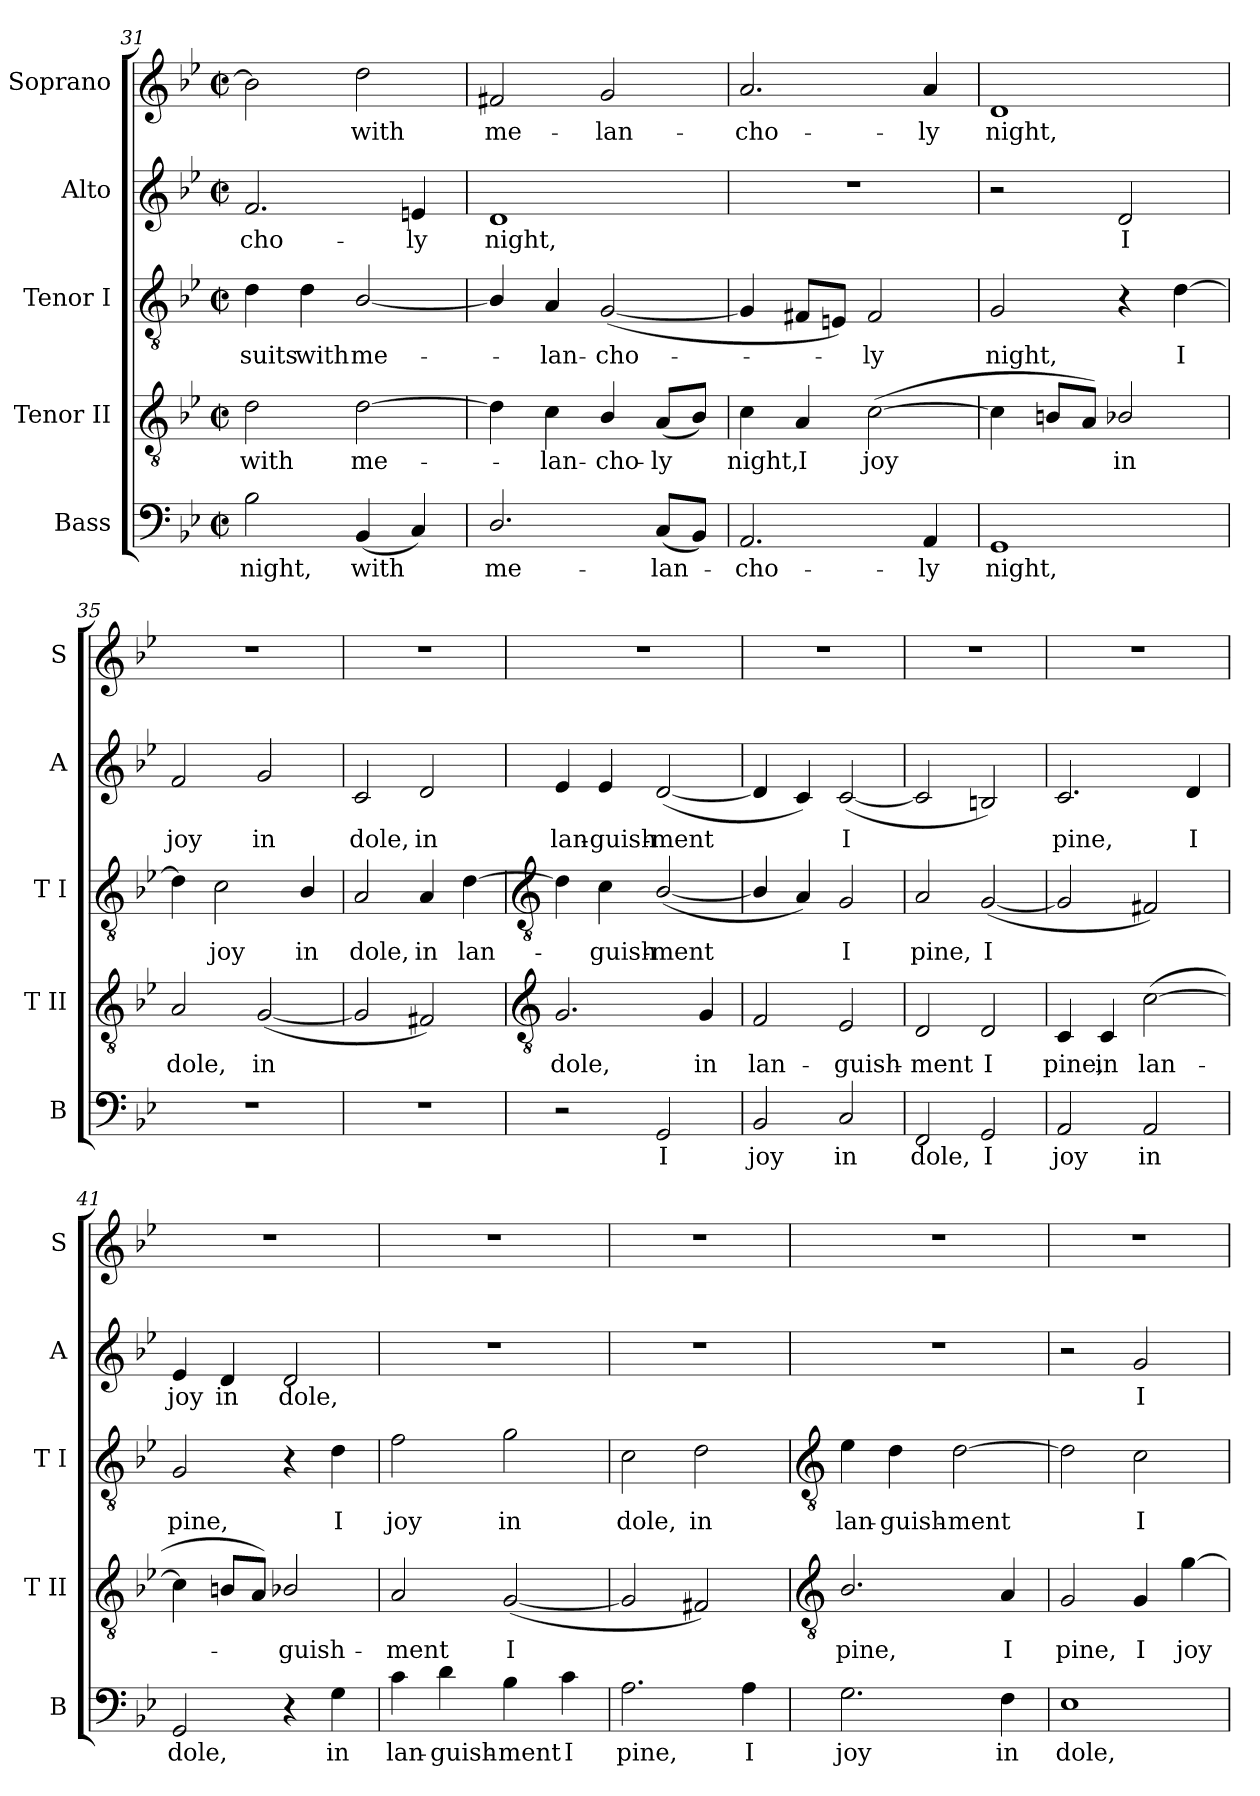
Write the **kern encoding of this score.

**kern	**text	**kern	**text	**kern	**text	**kern	**text	**kern	**text
*part5	*part5	*part4	*part4	*part3	*part3	*part2	*part2	*part1	*part1
*staff5	*staff5	*staff4	*staff4	*staff3	*staff3	*staff2	*staff2	*staff1	*staff1
*I"Bass	*	*I"Tenor II	*	*I"Tenor I	*	*I"Alto	*	*I"Soprano	*
*I'B	*	*I'T II	*	*I'T I	*	*I'A	*	*I'S	*
!!LO:LB:g=z
*clefF4	*	*clefGv2	*	*clefGv2	*	*clefG2	*	*clefG2	*
*k[b-e-]	*	*k[b-e-]	*	*k[b-e-]	*	*k[b-e-]	*	*k[b-e-]	*
*B-:	*	*B-:	*	*B-:	*	*B-:	*	*B-:	*
*M2/2	*	*M2/2	*	*M2/2	*	*M2/2	*	*M2/2	*
*met(c|)	*	*met(c|)	*	*met(c|)	*	*met(c|)	*	*met(c|)	*
=31	=31	=31	=31	=31	=31	=31	=31	=31	=31
!	!LO:LY:b	!	!LO:LY:b	!	!LO:LY:b	!	!LO:LY:b	!	!
2B-	night,	2d	with	4d	suits	2.f	-cho-	2b-]	.
!	!	!	!	!	!LO:LY:b	!	!	!	!
.	.	.	.	4d	with	.	.	.	.
!	!LO:LY:b	!	!LO:LY:b	!	!LO:LY:b	!	!	!	!LO:LY:b
(<4BB-	with	[2d	me-	[2B-/	me-	.	.	2dd	with
!	!	!	!	!	!	!	!LO:LY:b	!	!
4C)	.	.	.	.	.	4en	-ly	.	.
=32	=32	=32	=32	=32	=32	=32	=32	=32	=32
!	!LO:LY:b	!	!	!	!	!	!LO:LY:b	!	!LO:LY:b
2.D/	me-	4d]	.	4B-/]	.	1d	night,	2f#X	me-
!	!	!	!LO:LY:b	!	!LO:LY:b	!	!	!	!
.	.	4c	lan-	4A	lan-	.	.	.	.
!	!	!	!LO:LY:b	!	!LO:LY:b	!	!	!	!LO:LY:b
.	.	4B-/	-cho-	(<[2G	-cho-	.	.	2g	-lan-
!	!LO:LY:b	!	!LO:LY:b	!	!	!	!	!	!
(<8CL	-lan-	(<8AL	-ly	.	.	.	.	.	.
8BB-J)	.	8B-J)	.	.	.	.	.	.	.
=33	=33	=33	=33	=33	=33	=33	=33	=33	=33
!	!LO:LY:b	!	!LO:LY:b	!	!	!	!	!	!LO:LY:b
2.AA	cho-	4c	night,	4G]	.	1r	.	2.a	-cho-
!	!	!	!LO:LY:b	!	!	!	!	!	!
.	.	4A	I	8F#XL	.	.	.	.	.
.	.	.	.	8EnJ)	.	.	.	.	.
!	!	!	!LO:LY:b	!	!LO:LY:b	!	!	!	!
.	.	(<[2c	joy	2F#	ly	.	.	.	.
!	!LO:LY:b	!	!	!	!	!	!	!	!LO:LY:b
4AA	-ly	.	.	.	.	.	.	4a	-ly
=34	=34	=34	=34	=34	=34	=34	=34	=34	=34
!	!LO:LY:b	!	!	!	!LO:LY:b	!	!	!	!LO:LY:b
1GG	night,	4c]	.	2G	night,	2r	.	1d	night,
.	.	8BnL	.	.	.	.	.	.	.
.	.	8AJ)	.	.	.	.	.	.	.
!	!	!	!LO:LY:b	!	!	!	!LO:LY:b	!	!
.	.	2B-X/	in	4r	.	2d	I	.	.
!	!	!	!	!	!LO:LY:b	!	!	!	!
.	.	.	.	[4d	I	.	.	.	.
=35	=35	=35	=35	=35	=35	=35	=35	=35	=35
!	!	!	!LO:LY:b	!	!	!	!LO:LY:b	!	!
1r	.	2A	dole,	4d]	.	2f	joy	1r	.
!	!	!	!	!	!LO:LY:b	!	!	!	!
.	.	.	.	2c	joy	.	.	.	.
!	!	!	!LO:LY:b	!	!	!	!LO:LY:b	!	!
.	.	(<[2G	in	.	.	2g	in	.	.
!	!	!	!	!	!LO:LY:b	!	!	!	!
.	.	.	.	4B-/	in	.	.	.	.
=36	=36	=36	=36	=36	=36	=36	=36	=36	=36
!	!	!	!	!	!LO:LY:b	!	!LO:LY:b	!	!
1r	.	2G]	.	2A	dole,	2c	dole,	1r	.
!	!	!	!	!	!LO:LY:b	!	!LO:LY:b	!	!
.	.	2F#X)	.	4A	in	2d	in	.	.
!	!	!	!	!	!LO:LY:b	!	!	!	!
.	.	.	.	[4d	lan-	.	.	.	.
!!LO:LB:g=z
=37	=37	=37	=37	=37	=37	=37	=37	=37	=37
*	*	*clefGv2	*	*clefGv2	*	*	*	*	*
!	!	!	!LO:LY:b	!	!	!	!LO:LY:b	!	!
2r	.	2.G	dole,	4d]	.	4e-	lan-	1r	.
!	!	!	!	!	!LO:LY:b	!	!LO:LY:b	!	!
.	.	.	.	4c	guish-	4e-	-guish-	.	.
!	!LO:LY:b	!	!	!	!LO:LY:b	!	!LO:LY:b	!	!
2GG	I	.	.	(<[2B-/	-ment	(<[2d	-ment	.	.
!	!	!	!LO:LY:b	!	!	!	!	!	!
.	.	4G	in	.	.	.	.	.	.
=38	=38	=38	=38	=38	=38	=38	=38	=38	=38
!	!LO:LY:b	!	!LO:LY:b	!	!	!	!	!	!
2BB-	joy	2F	lan-	4B-/]	.	4d]	.	1r	.
.	.	.	.	4A)	.	4c)	.	.	.
!	!LO:LY:b	!	!LO:LY:b	!	!LO:LY:b	!	!LO:LY:b	!	!
2C	in	2E-	-guish-	2G	I	(<[2c	I	.	.
=39	=39	=39	=39	=39	=39	=39	=39	=39	=39
!	!LO:LY:b	!	!LO:LY:b	!	!LO:LY:b	!	!	!	!
2FF	dole,	2D	-ment	2A	pine,	2c]	.	1r	.
!	!LO:LY:b	!	!LO:LY:b	!	!LO:LY:b	!	!	!	!
2GG	I	2D	I	(<[2G	I	2Bn)	.	.	.
=40	=40	=40	=40	=40	=40	=40	=40	=40	=40
!	!LO:LY:b	!	!LO:LY:b	!	!	!	!LO:LY:b	!	!
2AA	joy	4C	pine,	2G]	.	2.c	pine,	1r	.
!	!	!	!LO:LY:b	!	!	!	!	!	!
.	.	4C	in	.	.	.	.	.	.
!	!LO:LY:b	!	!LO:LY:b	!	!	!	!	!	!
2AA	in	(<[2c	lan-	2F#X)	.	.	.	.	.
!	!	!	!	!	!	!	!LO:LY:b	!	!
.	.	.	.	.	.	4d	I	.	.
=41	=41	=41	=41	=41	=41	=41	=41	=41	=41
!	!LO:LY:b	!	!	!	!LO:LY:b	!	!LO:LY:b	!	!
2GG	dole,	4c]	.	2G	pine,	4e-	joy	1r	.
!	!	!	!	!	!	!	!LO:LY:b	!	!
.	.	8BnL	.	.	.	4d	in	.	.
.	.	8AJ)	.	.	.	.	.	.	.
!	!	!	!LO:LY:b	!	!	!	!LO:LY:b	!	!
4r	.	2B-X/	guish-	4r	.	2d	dole,	.	.
!	!LO:LY:b	!	!	!	!LO:LY:b	!	!	!	!
4G	in	.	.	4d	I	.	.	.	.
=42	=42	=42	=42	=42	=42	=42	=42	=42	=42
!	!LO:LY:b	!	!LO:LY:b	!	!LO:LY:b	!	!	!	!
4c	lan-	2A	-ment	2f	joy	1r	.	1r	.
!	!LO:LY:b	!	!	!	!	!	!	!	!
4d	-guish-	.	.	.	.	.	.	.	.
!	!LO:LY:b	!	!LO:LY:b	!	!LO:LY:b	!	!	!	!
4B-	-ment	(<[2G	I	2g	in	.	.	.	.
!	!LO:LY:b	!	!	!	!	!	!	!	!
4c	I	.	.	.	.	.	.	.	.
=43	=43	=43	=43	=43	=43	=43	=43	=43	=43
!	!LO:LY:b	!	!	!	!LO:LY:b	!	!	!	!
2.A	pine,	2G]	.	2c	dole,	1r	.	1r	.
!	!	!	!	!	!LO:LY:b	!	!	!	!
.	.	2F#X)	.	2d	in	.	.	.	.
!	!LO:LY:b	!	!	!	!	!	!	!	!
4A	I	.	.	.	.	.	.	.	.
!!LO:LB:g=z
=44	=44	=44	=44	=44	=44	=44	=44	=44	=44
*	*	*clefGv2	*	*clefGv2	*	*	*	*	*
!	!LO:LY:b	!	!LO:LY:b	!	!LO:LY:b	!	!	!	!
2.G	joy	2.B-/	pine,	4e-	lan-	1r	.	1r	.
!	!	!	!	!	!LO:LY:b	!	!	!	!
.	.	.	.	4d	-guish-	.	.	.	.
!	!	!	!	!	!LO:LY:b	!	!	!	!
.	.	.	.	[2d	-ment	.	.	.	.
!	!LO:LY:b	!	!LO:LY:b	!	!	!	!	!	!
4F	in	4A	I	.	.	.	.	.	.
=45	=45	=45	=45	=45	=45	=45	=45	=45	=45
!	!LO:LY:b	!	!LO:LY:b	!	!	!	!	!	!
1E-	dole,	2G	pine,	2d]	.	2r	.	1r	.
!	!	!	!LO:LY:b	!	!LO:LY:b	!	!LO:LY:b	!	!
.	.	4G	I	2c	I	2g	I	.	.
!	!	!	!LO:LY:b	!	!	!	!	!	!
.	.	[4g	joy	.	.	.	.	.	.
=	=	=	=	=	=	=	=	=	=
*-	*-	*-	*-	*-	*-	*-	*-	*-	*-
